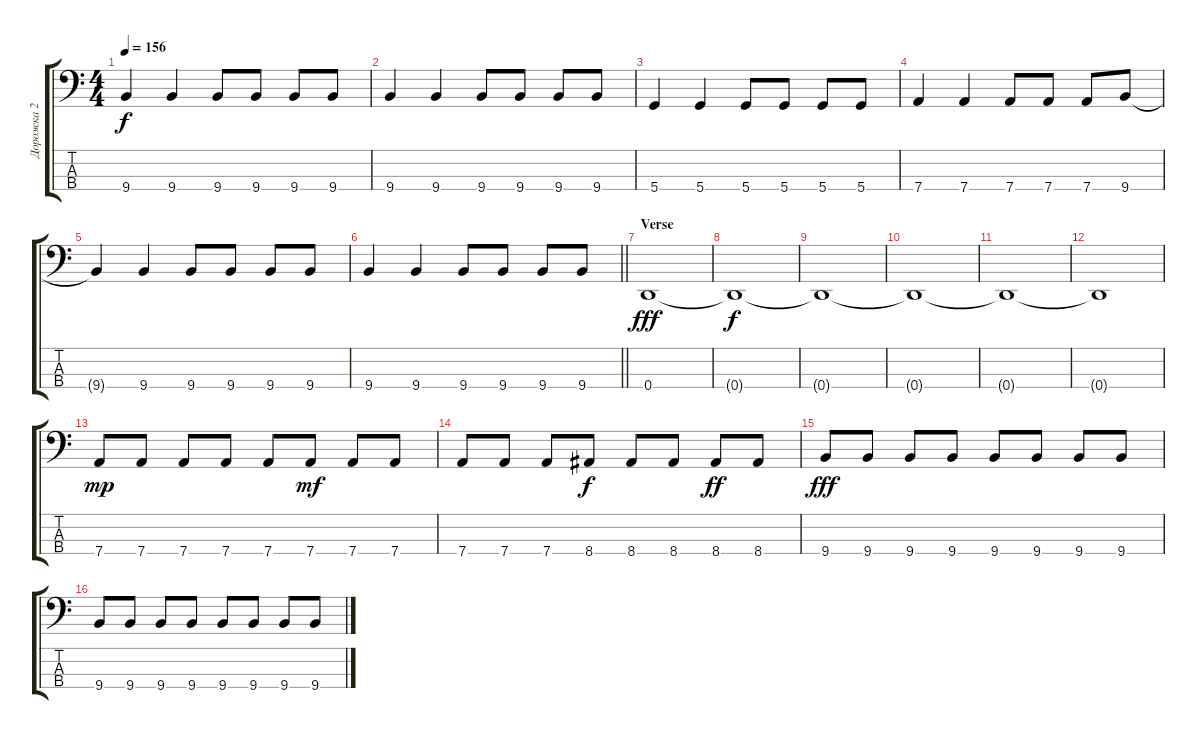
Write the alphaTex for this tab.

\track ("Дорожка 2" "Дорожка 2") {instrument electricbassfinger}
\staff {score tabs}
\tuning (G2 D2 A1 D1) {hide}
\ts (4 4)
\tempo 156
\clef f4
\ks c
9.4{t}.4{dy f} 9.4.4 9.4.8 9.4.8 9.4.8 9.4.8 |
9.4.4 9.4.4 9.4.8 9.4.8 9.4.8 9.4.8 |
5.4.4 5.4.4 5.4.8 5.4.8 5.4.8 5.4.8 |
7.4.4 7.4.4 7.4.8 7.4.8 7.4.8 9.4.8 |
9.4{t}.4 9.4.4 9.4.8 9.4.8 9.4.8 9.4.8 |
\barLineRight lightlight
9.4.4 9.4.4 9.4.8 9.4.8 9.4.8 9.4.8 |
\section ("" "Verse")
0.4.1{dy fff} |
0.4{t}.1{dy f} |
0.4{t}.1 |
0.4{t}.1 |
0.4{t}.1 |
0.4{t}.1 |
7.4.8{dy mp} 7.4.8 7.4.8 7.4.8 7.4.8 7.4.8{dy mf} 7.4.8 7.4.8 |
7.4.8 7.4.8 7.4.8 8.4.8{dy f} 8.4.8 8.4.8 8.4.8{dy ff} 8.4.8 |
9.4.8{dy fff} 9.4.8 9.4.8 9.4.8 9.4.8 9.4.8 9.4.8 9.4.8 |
9.4.8 9.4.8 9.4.8 9.4.8 9.4.8 9.4.8 9.4.8 9.4.8
